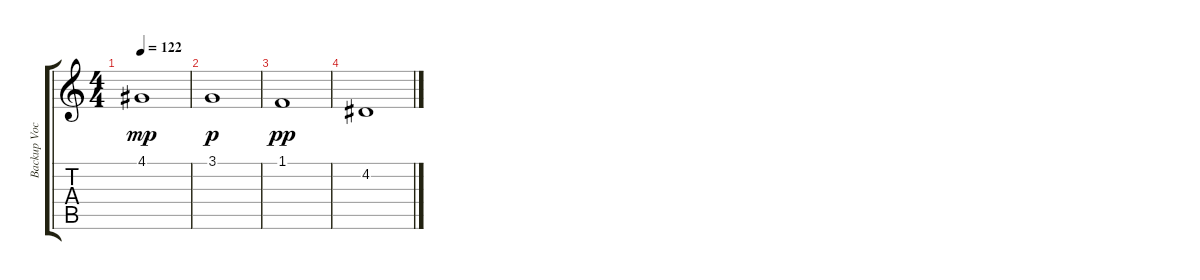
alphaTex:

\track ("Backup Vocals 2" "Backup Voc") {instrument choiraahs}
\staff {score tabs}
\tuning (E4 B3 G3 D3 A2 E2) {hide}
\ts (4 4)
\tempo 122
\clef g2
\ks c
4.1.1{dy mp} |
3.1.1{dy p} |
1.1.1{dy pp} |
4.2.1
